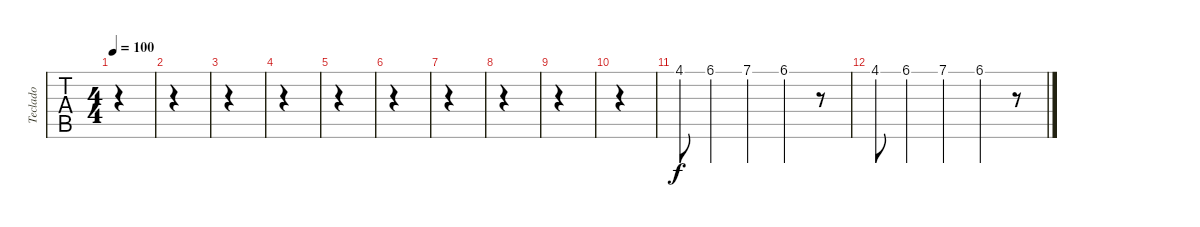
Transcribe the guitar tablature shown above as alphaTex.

\track ("Teclado" "Teclado") {instrument stringensemble1}
\staff {tabs}
\tuning (B3 Gb3 D3 A2 E2 B1) {hide}
\ts (4 4)
\tempo 100
\clef g2
\ks c
|
|
|
|
|
|
|
|
|
|
4.1.8 6.1.4 7.1.4 6.1.4 r.8 |
4.1.8 6.1.4 7.1.4 6.1.4 r.8
